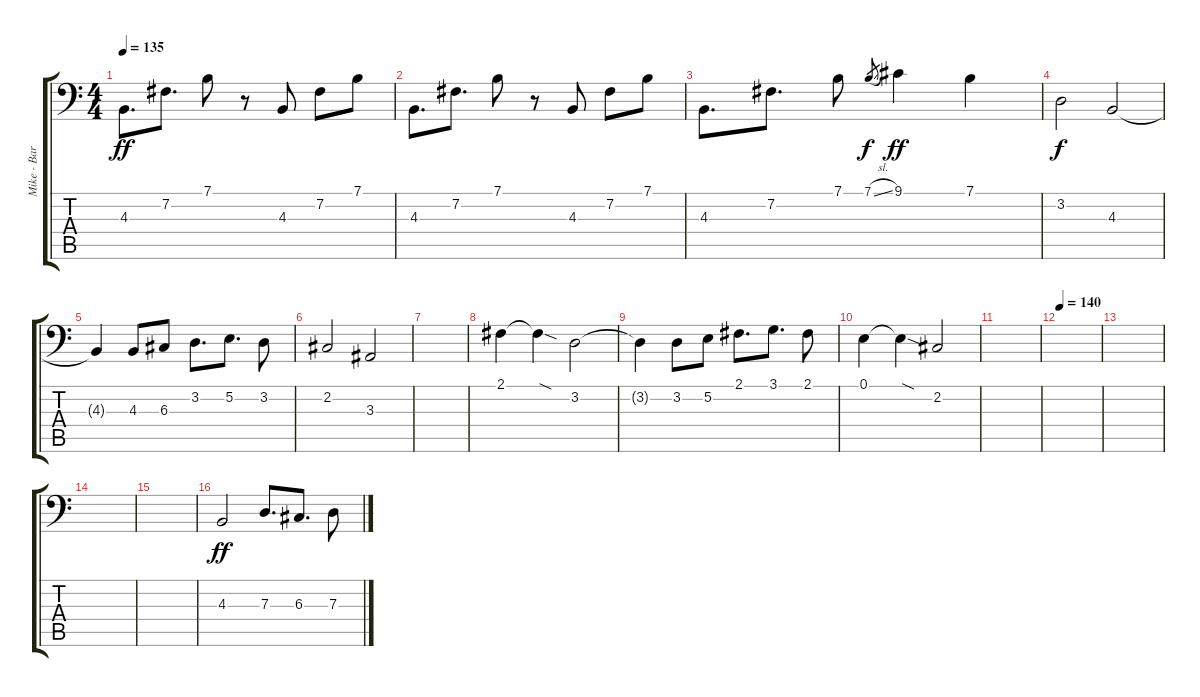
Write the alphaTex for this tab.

\track ("Mike - Bari" "Mike - Bar") {instrument baritonesax}
\staff {score tabs}
\tuning (E3 B2 G2 D2 A1 E1) {hide}
\ts (4 4)
\tempo 135
\clef f4
\ks c
4.3.8{d dy ff} 7.2.8{d} 7.1.8 r.8 4.3.8 7.2.8 7.1.8 |
4.3.8{d} 7.2.8{d} 7.1.8 r.8 4.3.8 7.2.8 7.1.8 |
4.3.8{d} 7.2.8{d} 7.1.8 7.1{sl}.8{gr dy f} 9.1.4{dy ff} 7.1.4 |
3.2.2{dy f} 4.3.2 |
4.3{t}.4 4.3.8 6.3.8 3.2.8{d} 5.2.8{d} 3.2.8 |
2.2.2 3.3.2 |
|
2.1.4 2.1{sod t}.4 3.2.2 |
3.2{t}.4 3.2.8 5.2.8 2.1.8{d} 3.1.8{d} 2.1.8 |
0.1.4 0.1{sod t}.4 2.2.2 |
|
\tempo 140
|
|
|
|
4.3.2{dy ff} 7.3.8{d} 6.3.8{d} 7.3.8
